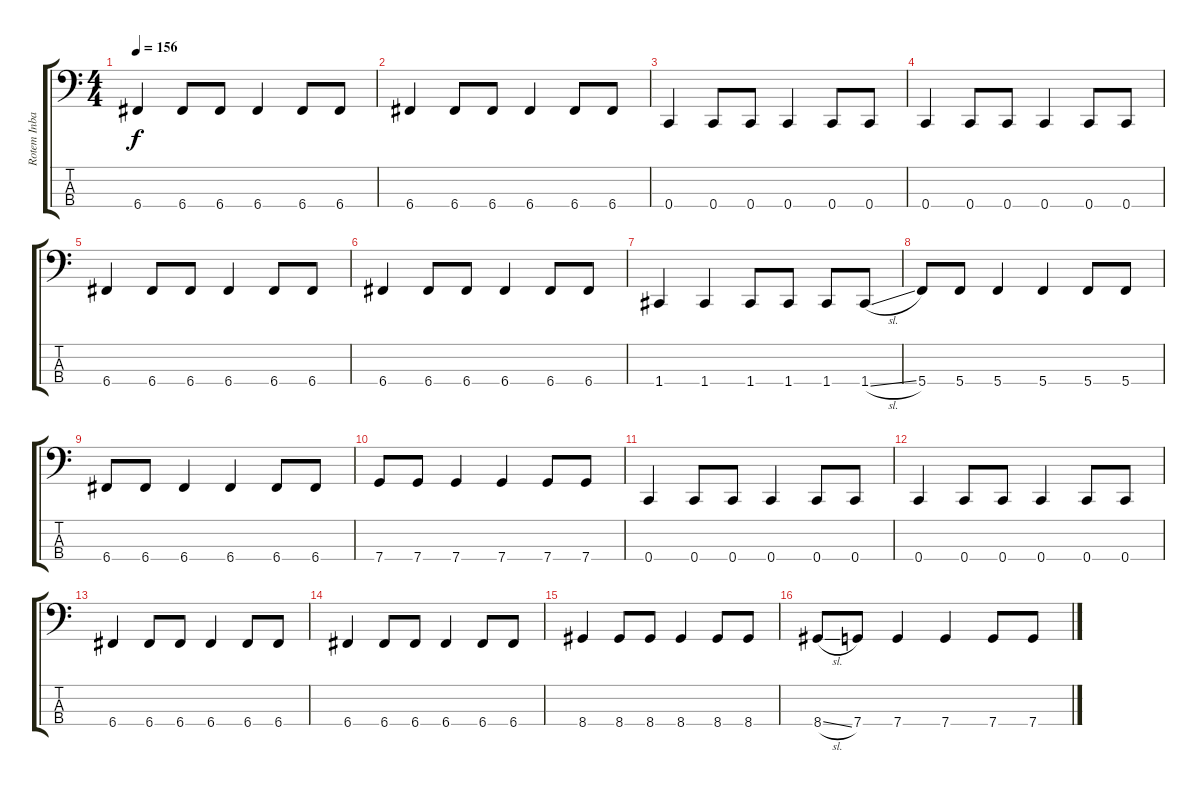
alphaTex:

\track ("Rotem Inbar" "Rotem Inba") {instrument electricbasspick}
\staff {score tabs}
\tuning (F2 C2 G1 C1) {hide}
\ts (4 4)
\tempo 156
\clef f4
\ks c
6.4.4{dy f} 6.4.8 6.4.8 6.4.4 6.4.8 6.4.8 |
6.4.4 6.4.8 6.4.8 6.4.4 6.4.8 6.4.8 |
0.4.4 0.4.8 0.4.8 0.4.4 0.4.8 0.4.8 |
0.4.4 0.4.8 0.4.8 0.4.4 0.4.8 0.4.8 |
6.4.4 6.4.8 6.4.8 6.4.4 6.4.8 6.4.8 |
6.4.4 6.4.8 6.4.8 6.4.4 6.4.8 6.4.8 |
1.4.4 1.4.4 1.4.8 1.4.8 1.4.8 1.4{sl}.8 |
5.4.8 5.4.8 5.4.4 5.4.4 5.4.8 5.4.8 |
6.4.8 6.4.8 6.4.4 6.4.4 6.4.8 6.4.8 |
7.4.8 7.4.8 7.4.4 7.4.4 7.4.8 7.4.8 |
0.4.4 0.4.8 0.4.8 0.4.4 0.4.8 0.4.8 |
0.4.4 0.4.8 0.4.8 0.4.4 0.4.8 0.4.8 |
6.4.4 6.4.8 6.4.8 6.4.4 6.4.8 6.4.8 |
6.4.4 6.4.8 6.4.8 6.4.4 6.4.8 6.4.8 |
8.4.4 8.4.8 8.4.8 8.4.4 8.4.8 8.4.8 |
8.4{sl}.8 7.4.8 7.4.4 7.4.4 7.4.8 7.4.8
